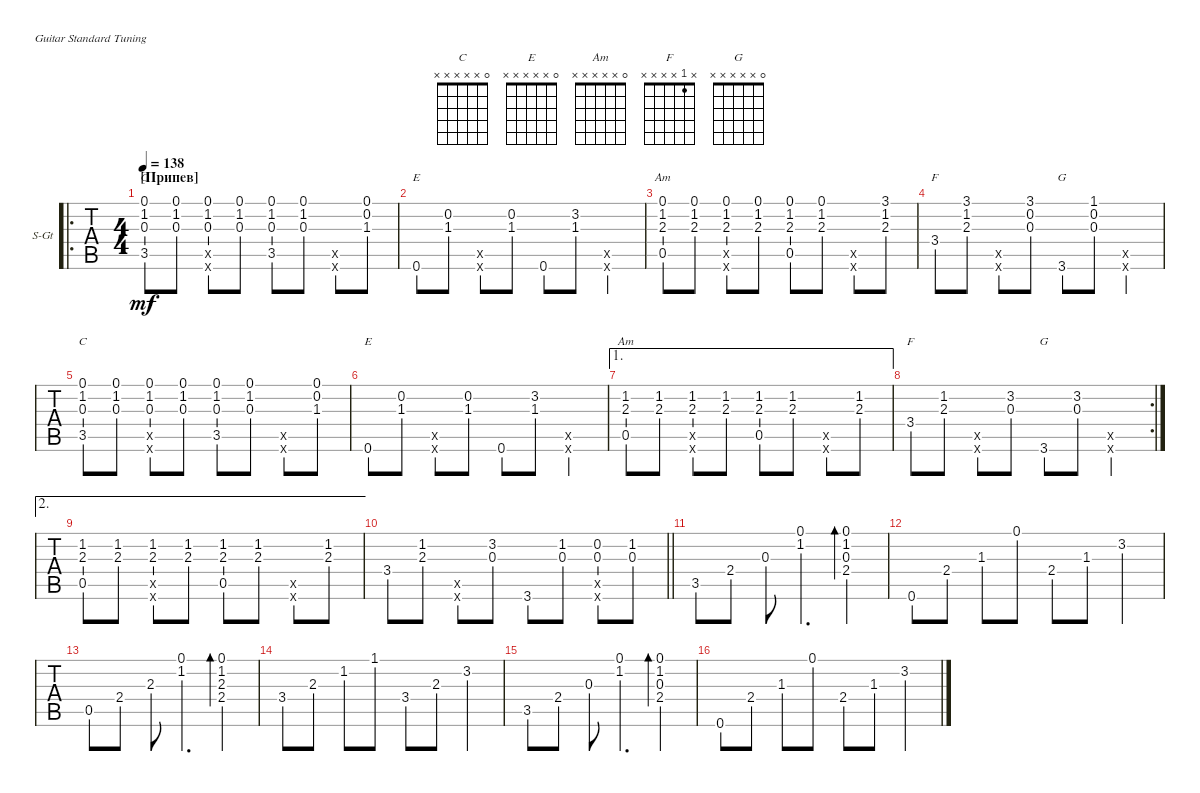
\bracketExtendMode groupsimilarinstruments
\firstSystemTrackNameOrientation horizontal
\otherSystemsTrackNameOrientation horizontal
\track ("" "S-Gt") {instrument acousticguitarsteel}
\staff {tabs}
\tuning (E4 B3 G3 D3 A2 E2)
\chord ("C" x x x x 3 x)
\chord ("E" 0 x x x x x)
\chord ("Am" x 1 x x x x)
\chord ("C" 0 x x x x x)
\chord ("Am" 0 x x x x x)
\chord ("F" 3 x x x x x)
\chord ("G" 3 x x x x x)
\chord ("F" x 1 x x x x)
\chord ("G" 0 x x x x x)
\ro
\ts (4 4)
\section ("" "[Припев]")
\tempo 138
\clef g2
\ks c
(3.5 0.1 1.2 0.3).8{ch "C" dy mf} (0.1 0.3 1.2).8 (0.1 0.5{x} 0.6{x} 0.3 1.2).8 (0.1 0.3 1.2).8 (0.1 0.3 1.2 3.5).8 (0.1 0.3 1.2).8 (0.6{x} 0.5{x}).8 (0.1 0.2 1.3).8 |
0.6.8{ch "E"} (0.2 1.3).8 (0.5{x} 0.6{x}).8 (0.2 1.3).8 0.6.8 (3.2 1.3).8 (0.6{x} 0.5{x}).4 |
(0.1 1.2 0.5 2.3).8{ch "Am"} (0.1 1.2 2.3).8 (0.1 0.5{x} 0.6{x} 1.2 2.3).8 (0.1 1.2 2.3).8 (0.1 1.2 2.3 0.5).8 (0.1 1.2 2.3).8 (0.6{x} 0.5{x}).8 (3.1 1.2 2.3).8 |
3.4.8{ch "F"} (3.1 1.2 2.3).8 (0.5{x} 0.6{x}).8 (3.1 0.2 0.3).8 3.6.8{ch "G"} (1.1 0.2 0.3).8 (0.6{x} 0.5{x}).4 |
(0.1 3.5 1.2 0.3).8{ch "C"} (0.1 1.2 0.3).8 (0.1 0.5{x} 0.6{x} 1.2 0.3).8 (0.1 1.2 0.3).8 (0.1 3.5 1.2 0.3).8 (0.1 1.2 0.3).8 (0.6{x} 0.5{x}).8 (0.1 0.2 1.3).8 |
0.6.8{ch "E"} (0.2 1.3).8 (0.5{x} 0.6{x}).8 (0.2 1.3).8 0.6.8 (3.2 1.3).8 (0.6{x} 0.5{x}).4 |
\ae 1
(1.2 2.3 0.5).8{ch "Am"} (1.2 2.3).8 (1.2 0.5{x} 0.6{x} 2.3).8 (1.2 2.3).8 (1.2 2.3 0.5).8 (1.2 2.3).8 (0.6{x} 0.5{x}).8 (1.2 2.3).8 |
\rc 2
3.4.8{ch "F"} (1.2 2.3).8 (0.5{x} 0.6{x}).8 (3.2 0.3).8 3.6.8{ch "G"} (3.2 0.3).8 (0.6{x} 0.5{x}).4 |
\ae 2
(1.2 0.5 2.3).8 (1.2 2.3).8 (1.2 0.5{x} 0.6{x} 2.3).8 (1.2 2.3).8 (1.2 0.5 2.3).8 (1.2 2.3).8 (0.6{x} 0.5{x}).8 (1.2 2.3).8 |
\barLineRight lightlight
3.4.8 (1.2 2.3).8 (0.5{x} 0.6{x}).8 (3.2 0.3).8 3.6.8 (1.2 0.3).8 (0.2 0.6{x} 0.5{x} 0.3).8 (1.2 0.3).8 |
3.5.8 2.4.8 0.3.8 (0.1 1.2).4{d} (2.4 0.3 1.2 0.1).4{bd 30} |
0.6.8 2.4.8 1.3.8 0.1.8 2.4.8 1.3.8 3.2.4 |
0.5.8 2.4.8 2.3.8 (1.2 0.1).4{d} (2.4 2.3 1.2 0.1).4{bd 30} |
3.4.8 2.3.8 1.2.8 1.1.8 3.4.8 2.3.8 3.2.4 |
3.5.8 2.4.8 0.3.8 (0.1 1.2).4{d} (2.4 0.3 1.2 0.1).4{bd 30} |
0.6.8 2.4.8 1.3.8 0.1.8 2.4.8 1.3.8 3.2.4
